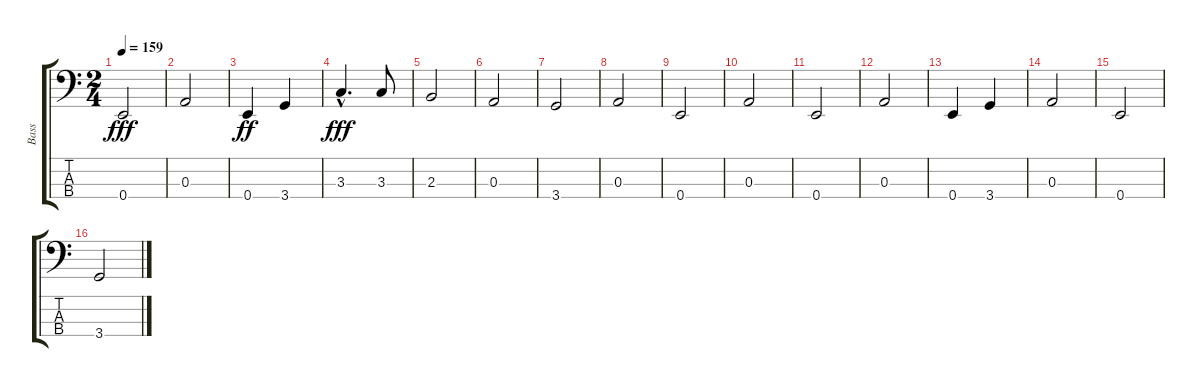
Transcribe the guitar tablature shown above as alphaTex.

\track ("Bass" "Bass") {instrument acousticbass}
\staff {score tabs}
\tuning (G2 D2 A1 E1) {hide}
\ts (2 4)
\tempo 159
\clef f4
\ks c
0.4.2{dy fff} |
0.3.2 |
0.4.4{dy ff} 3.4.4 |
3.3{hac}.4{d dy fff} 3.3.8 |
2.3.2 |
0.3.2 |
3.4.2 |
0.3.2 |
0.4.2 |
0.3.2 |
0.4.2 |
0.3.2 |
0.4.4 3.4.4 |
0.3.2 |
0.4.2 |
3.4.2
